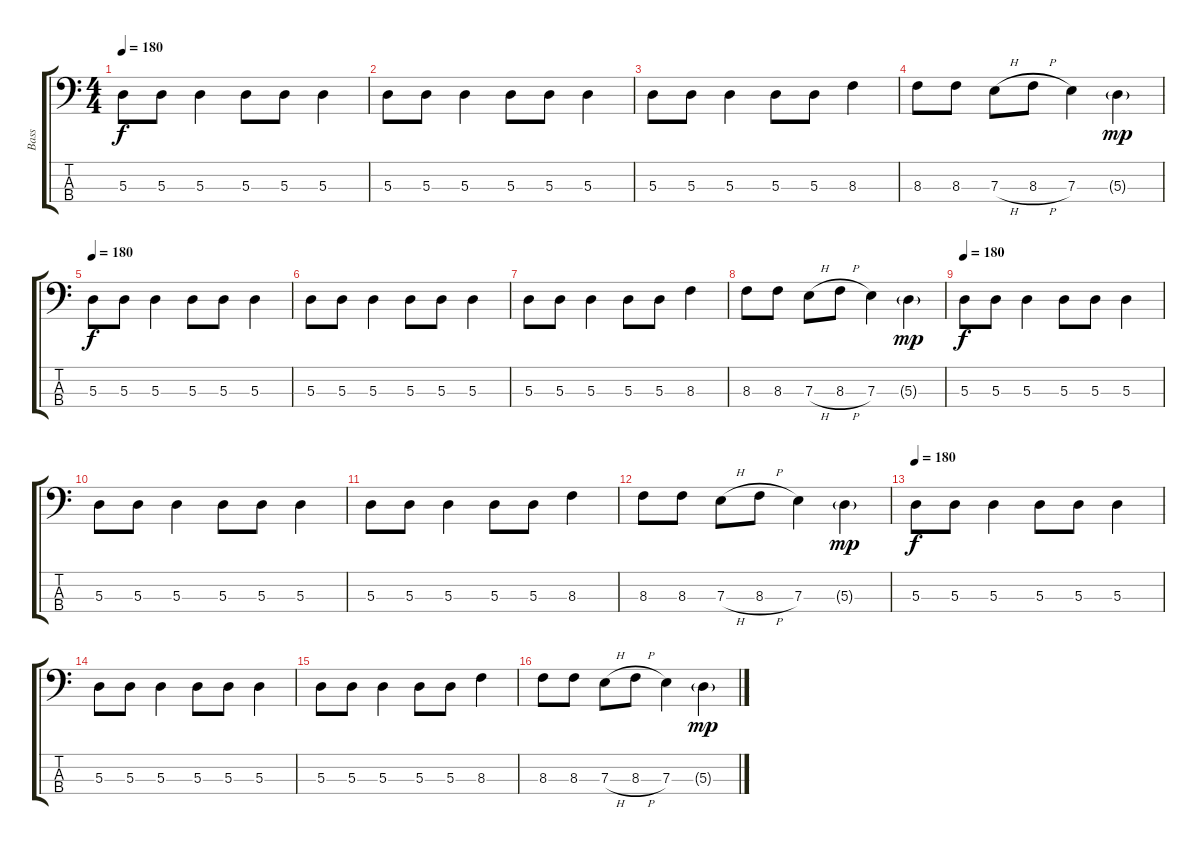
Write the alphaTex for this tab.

\track ("Bass" "Bass") {instrument electricbassfinger}
\staff {score tabs}
\tuning (G2 D2 A1 E1) {hide}
\ts (4 4)
\tempo 180
\clef f4
\ks c
5.3.8{dy f} 5.3.8 5.3.4 5.3.8 5.3.8 5.3.4 |
5.3.8 5.3.8 5.3.4 5.3.8 5.3.8 5.3.4 |
5.3.8 5.3.8 5.3.4 5.3.8 5.3.8 8.3.4 |
8.3.8 8.3.8 7.3{h}.8 8.3{h}.8 7.3.4 5.3{g}.4{dy mp} |
\tempo 180
5.3.8{dy f} 5.3.8 5.3.4 5.3.8 5.3.8 5.3.4 |
5.3.8 5.3.8 5.3.4 5.3.8 5.3.8 5.3.4 |
5.3.8 5.3.8 5.3.4 5.3.8 5.3.8 8.3.4 |
8.3.8 8.3.8 7.3{h}.8 8.3{h}.8 7.3.4 5.3{g}.4{dy mp} |
\tempo 180
5.3.8{dy f} 5.3.8 5.3.4 5.3.8 5.3.8 5.3.4 |
5.3.8 5.3.8 5.3.4 5.3.8 5.3.8 5.3.4 |
5.3.8 5.3.8 5.3.4 5.3.8 5.3.8 8.3.4 |
8.3.8 8.3.8 7.3{h}.8 8.3{h}.8 7.3.4 5.3{g}.4{dy mp} |
\tempo 180
5.3.8{dy f} 5.3.8 5.3.4 5.3.8 5.3.8 5.3.4 |
5.3.8 5.3.8 5.3.4 5.3.8 5.3.8 5.3.4 |
5.3.8 5.3.8 5.3.4 5.3.8 5.3.8 8.3.4 |
8.3.8 8.3.8 7.3{h}.8 8.3{h}.8 7.3.4 5.3{g}.4{dy mp}
